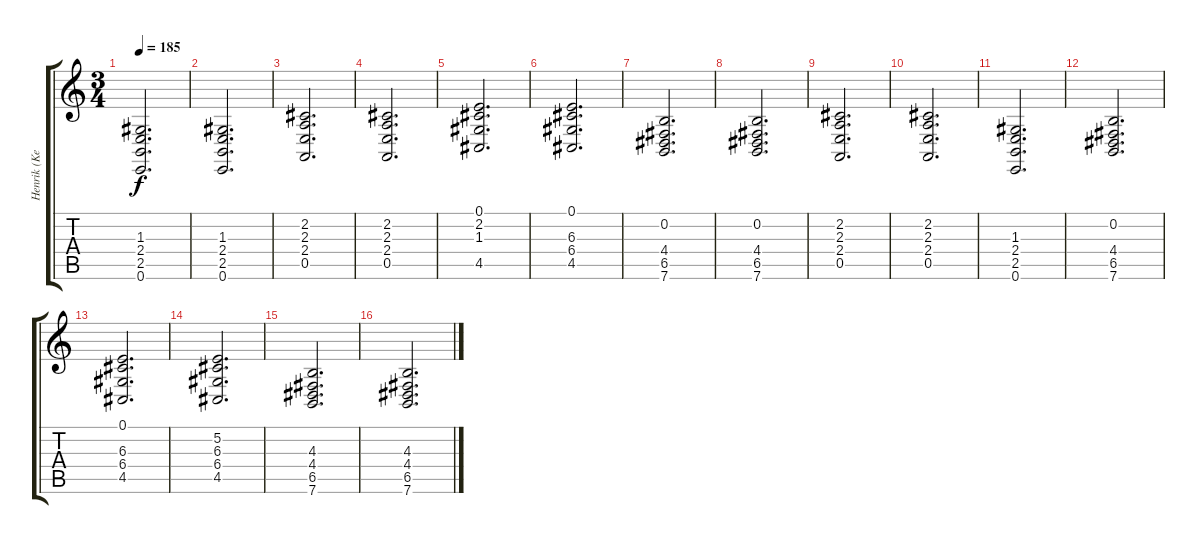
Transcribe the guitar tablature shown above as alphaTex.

\track ("Henrik (Keyboard)" "Henrik (Ke") {instrument stringensemble1}
\staff {score tabs}
\tuning (E4 B3 G3 D3 A2 E2) {hide}
\ts (3 4)
\tempo 185
\clef g2
\ks c
(1.3 2.4 2.5 0.6).2{d dy f} |
(1.3 2.4 2.5 0.6).2{d} |
(2.2 2.3 2.4 0.5).2{d} |
(2.2 2.3 2.4 0.5).2{d} |
(0.1 2.2 1.3 4.5).2{d} |
(0.1 6.3 6.4 4.5).2{d} |
(0.2 4.4 6.5 7.6).2{d} |
(0.2 4.4 6.5 7.6).2{d} |
(2.2 2.3 2.4 0.5).2{d} |
(2.2 2.3 2.4 0.5).2{d} |
(1.3 2.4 2.5 0.6).2{d} |
(0.2 4.4 6.5 7.6).2{d} |
(0.1 6.3 6.4 4.5).2{d} |
(5.2 6.3 6.4 4.5).2{d} |
(4.3 4.4 6.5 7.6).2{d} |
(4.3 4.4 6.5 7.6).2{d}
